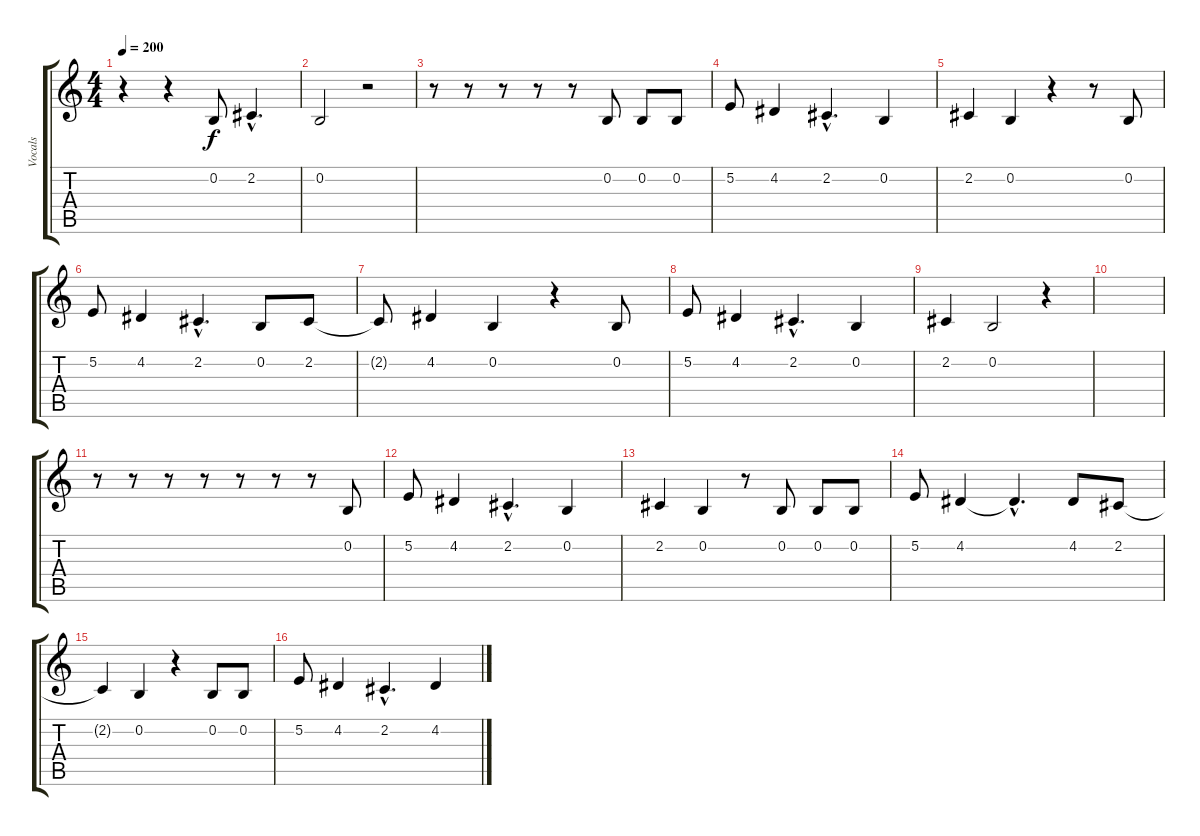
\track ("Vocals" "Vocals") {instrument oboe}
\staff {score tabs}
\tuning (E4 B3 G3 D3 A2 E2) {hide}
\ts (4 4)
\tempo 200
\clef g2
\ks c
r.4{dy f} r.4 0.2.8 2.2{hac}.4{d} |
0.2.2 r.2 |
r.8 r.8 r.8 r.8 r.8 0.2.8 0.2.8 0.2.8 |
5.2.8 4.2.4 2.2{hac}.4{d} 0.2.4 |
2.2.4 0.2.4 r.4 r.8 0.2.8 |
5.2.8 4.2.4 2.2{hac}.4{d} 0.2.8 2.2.8 |
2.2{t}.8 4.2.4 0.2.4 r.4 0.2.8 |
5.2.8 4.2.4 2.2{hac}.4{d} 0.2.4 |
2.2.4 0.2.2 r.4 |
|
r.8 r.8 r.8 r.8 r.8 r.8 r.8 0.2.8 |
5.2.8 4.2.4 2.2{hac}.4{d} 0.2.4 |
2.2.4 0.2.4 r.8 0.2.8 0.2.8 0.2.8 |
5.2.8 4.2.4 4.2{hac t}.4{d} 4.2.8 2.2.8 |
2.2{t}.4 0.2.4 r.4 0.2.8 0.2.8 |
5.2.8 4.2.4 2.2{hac}.4{d} 4.2.4
